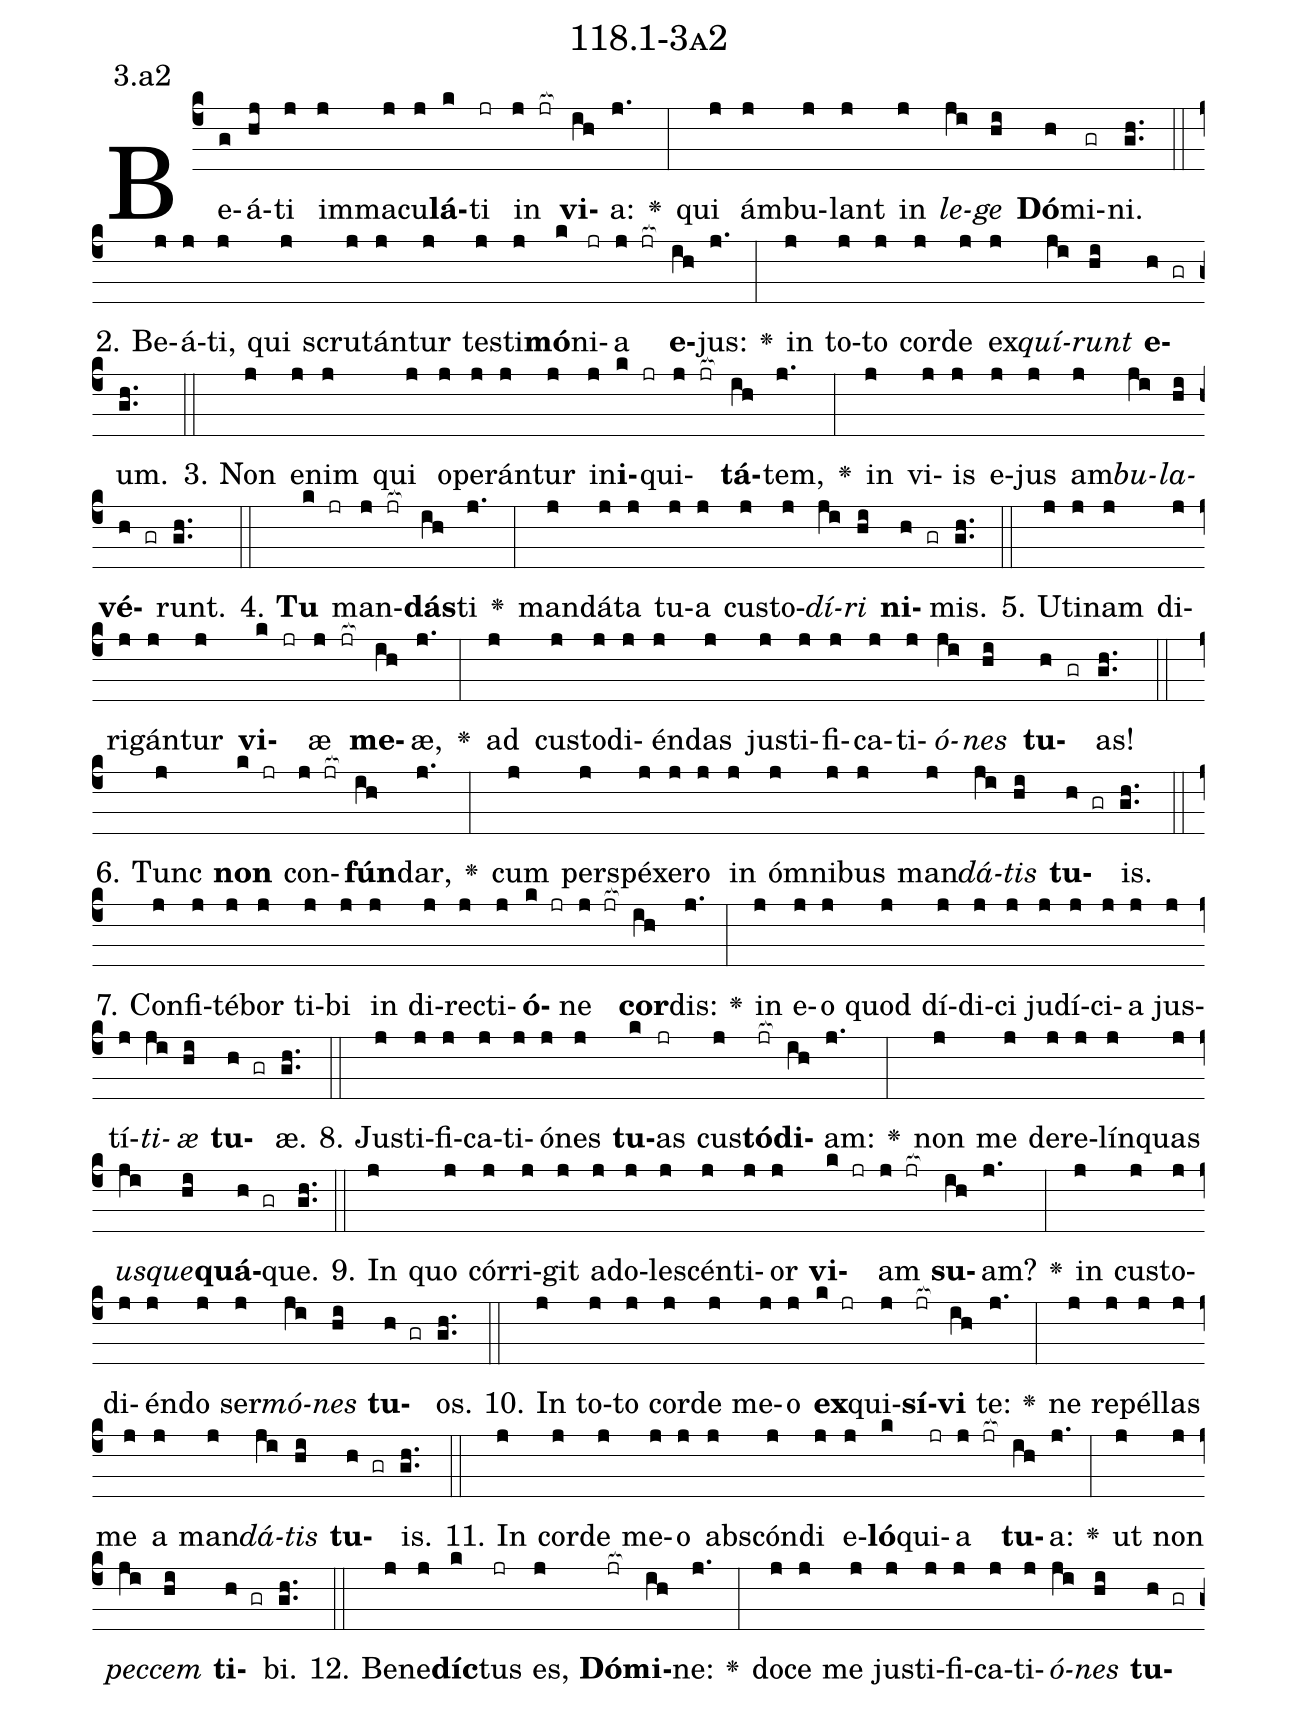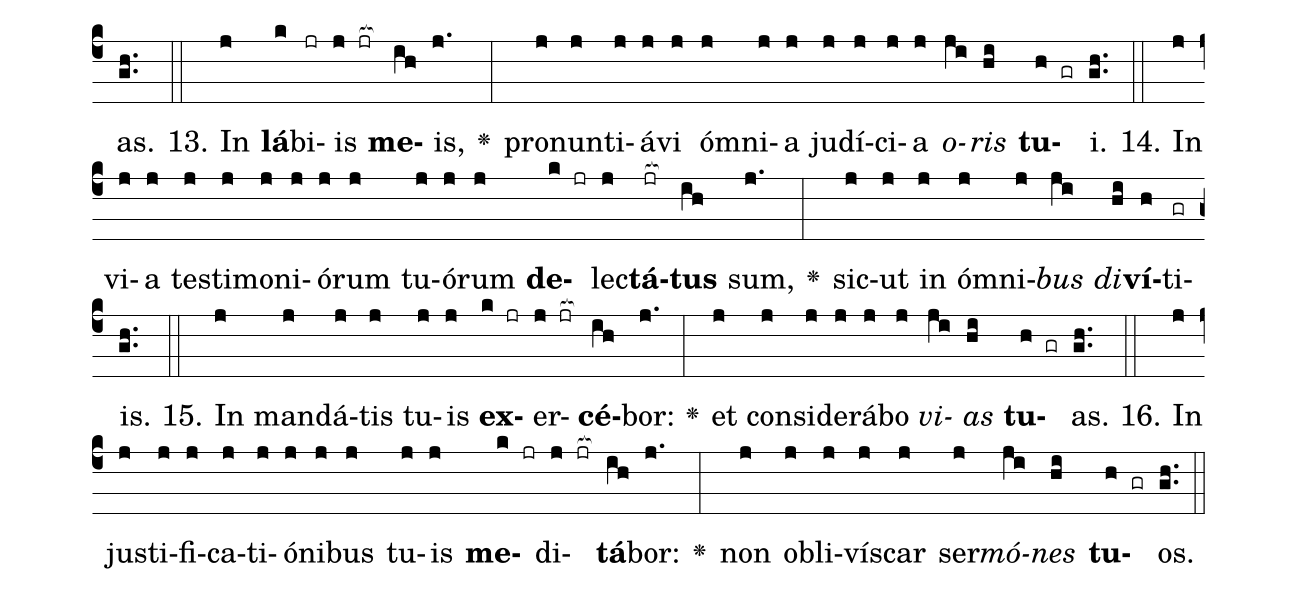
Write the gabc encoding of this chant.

name: 118.1-3a2;
annotation: 3.a2;
%%
(c4)Be(g)á(hj)ti(j) im(j)ma(j)cu(j)<b>lá</b>(k)ti(jr) in(j jr[ocb:1{]) <b>vi</b>(ih[ocb:0}])a:(j.) <v>\greheightstar</v>(:) qui(j) ám(j)bu(j)lant(j) in(j) <i>le</i>(ji)<i>ge</i>(hi) <b>Dó</b>(h)mi(gr)ni.(gh..) (::)
2. Be(j)á(j)ti,(j) qui(j) scru(j)tán(j)tur(j) tes(j)ti(j)<b>mó</b>(k)ni(jr)a(j jr[ocb:1{]) <b>e</b>(ih[ocb:0}])jus:(j.) <v>\greheightstar</v>(:) in(j) to(j)to(j) cor(j)de(j) ex(j)<i>quí</i>(ji)<i>runt</i>(hi) <b>e</b>(h gr)um.(gh..) (::)
3. Non(j) e(j)nim(j) qui(j) o(j)pe(j)rán(j)tur(j) in(j)<b>i</b>(k jr)qui(j jr[ocb:1{])<b>tá</b>(ih[ocb:0}])tem,(j.) <v>\greheightstar</v>(:) in(j) vi(j)is(j) e(j)jus(j) am(j)<i>bu</i>(ji)<i>la</i>(hi)<b>vé</b>(h gr)runt.(gh..) (::)
4. <b>Tu</b>(k jr) man(j jr[ocb:1{])<b>dás</b>(ih[ocb:0}])ti(j.) <v>\greheightstar</v>(:) man(j)dá(j)ta(j) tu(j)a(j) cus(j)to(j)<i>dí</i>(ji)<i>ri</i>(hi) <b>ni</b>(h gr)mis.(gh..) (::)
5. U(j)ti(j)nam(j) di(j)ri(j)gán(j)tur(j) <b>vi</b>(k jr)æ(j jr[ocb:1{]) <b>me</b>(ih[ocb:0}])æ,(j.) <v>\greheightstar</v>(:) ad(j) cus(j)to(j)di(j)én(j)das(j) jus(j)ti(j)fi(j)ca(j)ti(j)<i>ó</i>(ji)<i>nes</i>(hi) <b>tu</b>(h gr)as!(gh..) (::)
6. Tunc(j) <b>non</b>(k jr) con(j jr[ocb:1{])<b>fún</b>(ih[ocb:0}])dar,(j.) <v>\greheightstar</v>(:) cum(j) per(j)spé(j)xe(j)ro(j) in(j) óm(j)ni(j)bus(j) man(j)<i>dá</i>(ji)<i>tis</i>(hi) <b>tu</b>(h gr)is.(gh..) (::)
7. Con(j)fi(j)té(j)bor(j) ti(j)bi(j) in(j) di(j)rec(j)ti(j)<b>ó</b>(k jr)ne(j jr[ocb:1{]) <b>cor</b>(ih[ocb:0}])dis:(j.) <v>\greheightstar</v>(:) in(j) e(j)o(j) quod(j) dí(j)di(j)ci(j) ju(j)dí(j)ci(j)a(j) jus(j)tí(j)<i>ti</i>(ji)<i>æ</i>(hi) <b>tu</b>(h gr)æ.(gh..) (::)
8. Jus(j)ti(j)fi(j)ca(j)ti(j)ó(j)nes(j) <b>tu</b>(k)as(jr) cus(j)<b>tó</b>(jr[ocb:1{])<b>di</b>(ih[ocb:0}])am:(j.) <v>\greheightstar</v>(:) non(j) me(j) de(j)re(j)lín(j)quas(j) <i>us</i>(ji)<i>que</i>(hi)<b>quá</b>(h gr)que.(gh..) (::)
9. In(j) quo(j) cór(j)ri(j)git(j) ad(j)o(j)le(j)scén(j)ti(j)or(j) <b>vi</b>(k jr)am(j jr[ocb:1{]) <b>su</b>(ih[ocb:0}])am?(j.) <v>\greheightstar</v>(:) in(j) cus(j)to(j)di(j)én(j)do(j) ser(j)<i>mó</i>(ji)<i>nes</i>(hi) <b>tu</b>(h gr)os.(gh..) (::)
10. In(j) to(j)to(j) cor(j)de(j) me(j)o(j) <b>ex</b>(k jr)qui(j)<b>sí</b>(jr[ocb:1{])<b>vi</b>(ih[ocb:0}]) te:(j.) <v>\greheightstar</v>(:) ne(j) re(j)pél(j)las(j) me(j) a(j) man(j)<i>dá</i>(ji)<i>tis</i>(hi) <b>tu</b>(h gr)is.(gh..) (::)
11. In(j) cor(j)de(j) me(j)o(j) abs(j)cón(j)di(j) e(j)<b>ló</b>(k)qui(jr)a(j jr[ocb:1{]) <b>tu</b>(ih[ocb:0}])a:(j.) <v>\greheightstar</v>(:) ut(j) non(j) <i>pec</i>(ji)<i>cem</i>(hi) <b>ti</b>(h gr)bi.(gh..) (::)
12. Be(j)ne(j)<b>díc</b>(k)tus(jr) es,(j) <b>Dó</b>(jr[ocb:1{])<b>mi</b>(ih[ocb:0}])ne:(j.) <v>\greheightstar</v>(:) do(j)ce(j) me(j) jus(j)ti(j)fi(j)ca(j)ti(j)<i>ó</i>(ji)<i>nes</i>(hi) <b>tu</b>(h gr)as.(gh..) (::)
13. In(j) <b>lá</b>(k)bi(jr)is(j jr[ocb:1{]) <b>me</b>(ih[ocb:0}])is,(j.) <v>\greheightstar</v>(:) pro(j)nun(j)ti(j)á(j)vi(j) óm(j)ni(j)a(j) ju(j)dí(j)ci(j)a(j) <i>o</i>(ji)<i>ris</i>(hi) <b>tu</b>(h gr)i.(gh..) (::)
14. In(j) vi(j)a(j) tes(j)ti(j)mo(j)ni(j)ó(j)rum(j) tu(j)ó(j)rum(j) <b>de</b>(k jr)lec(j)<b>tá</b>(jr[ocb:1{])<b>tus</b>(ih[ocb:0}]) sum,(j.) <v>\greheightstar</v>(:) sic(j)ut(j) in(j) óm(j)ni(j)<i>bus</i>(ji) <i>di</i>(hi)<b>ví</b>(h)ti(gr)is.(gh..) (::)
15. In(j) man(j)dá(j)tis(j) tu(j)is(j) <b>ex</b>(k jr)er(j jr[ocb:1{])<b>cé</b>(ih[ocb:0}])bor:(j.) <v>\greheightstar</v>(:) et(j) con(j)si(j)de(j)rá(j)bo(j) <i>vi</i>(ji)<i>as</i>(hi) <b>tu</b>(h gr)as.(gh..) (::)
16. In(j) jus(j)ti(j)fi(j)ca(j)ti(j)ó(j)ni(j)bus(j) tu(j)is(j) <b>me</b>(k jr)di(j jr[ocb:1{])<b>tá</b>(ih[ocb:0}])bor:(j.) <v>\greheightstar</v>(:) non(j) ob(j)li(j)vís(j)car(j) ser(j)<i>mó</i>(ji)<i>nes</i>(hi) <b>tu</b>(h gr)os.(gh..) (::)
